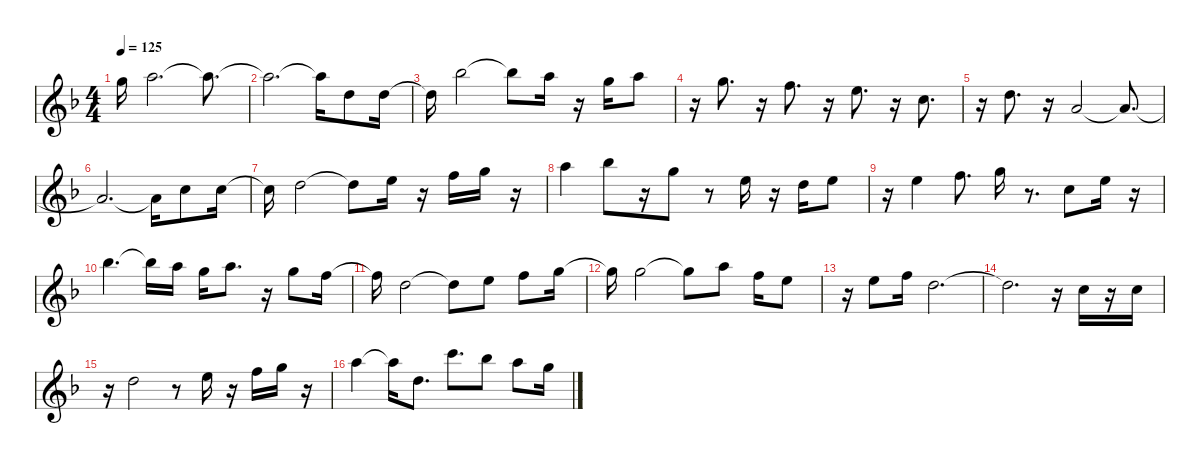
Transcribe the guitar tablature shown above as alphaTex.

\defaultSystemsLayout 4
\hideDynamics
\bracketExtendMode nobrackets
\singleTrackTrackNamePolicy hidden
\multiTrackTrackNamePolicy hidden
\firstSystemTrackNameMode fullname
\firstSystemTrackNameOrientation horizontal
\otherSystemsTrackNameOrientation horizontal
\track ("Accompagnement" "tpt.") {instrument trumpet}
\staff {score}
\tuning (E4 B3 G3 D3 A2 E2)
\displaytranspose 2
\ts (4 4)
\tempo 125
\clef g2
\ks f
13.1{t acc forcenatural}.16{dy f beam Down} 15.1{acc forcenatural}.2{d beam Down} 15.1{t acc forcenatural}.8{d beam Down} |
15.1{t acc forcenatural}.2{d beam Down} 15.1{t acc forcenatural}.16{beam Down} 13.2{acc forcenatural}.8{beam Down} 13.2{acc forcenatural}.16{beam Down} |
13.2{t acc forcenatural}.16{beam Down} 16.1{acc b}.2{beam Down} 16.1{t acc b}.8{beam Down} 15.1{acc forcenatural}.16{beam Down} r.16{beam Down} 13.1{acc forcenatural}.16{beam Down} 15.1{acc forcenatural}.8{beam Down} |
r.16{beam Down} 13.1{acc forcenatural}.8{d beam Down} r.16{beam Down} 11.1{acc forcenatural}.8{d beam Down} r.16{beam Down} 10.1{acc forcenatural}.8{d beam Down} r.16{beam Down} 11.2{acc forcenatural}.8{d beam Down} |
r.16{beam Down} 8.1{acc forcenatural}.8{d beam Down} r.16{beam Down} 8.2{acc forcenatural}.2{beam Up} 8.2{t acc forcenatural}.8{d beam Up} |
8.2{t acc forcenatural}.2{d beam Up} 8.2{t acc forcenatural}.16{beam Down} 6.1{acc forcenatural}.8{beam Down} 6.1{acc forcenatural}.16{beam Down} |
6.1{t acc forcenatural}.16{beam Down} 8.1{acc forcenatural}.2{beam Down} 8.1{t acc forcenatural}.8{beam Down} 10.1{acc forcenatural}.16{beam Down} r.16{beam Down} 11.1{acc forcenatural}.16{beam Down} 13.1{acc forcenatural}.16{beam Down} r.16{beam Down} |
15.1{acc forcenatural}.4{beam Down} 16.1{acc b}.8{beam Down} r.16{beam Down} 13.1{acc forcenatural}.8{beam Down} r.8{beam Down} 15.2{acc forcenatural}.16{beam Down} r.16{beam Down} 13.2{acc forcenatural}.16{beam Down} 15.2{acc forcenatural}.8{beam Down} |
r.16{beam Down} 15.2{acc forcenatural}.4{beam Down} 16.2{acc forcenatural}.8{d beam Down} 13.1{acc forcenatural}.16{beam Down} r.8{d beam Down} 15.3{acc forcenatural}.8{beam Down} 15.2{acc forcenatural}.16{beam Down} r.16{beam Down} |
16.1{acc b}.4{d beam Down} 16.1{t acc b}.16{beam Down} 15.1{acc forcenatural}.16{beam Down} 13.1{acc forcenatural}.16{beam Down} 15.1{acc forcenatural}.8{d beam Down} r.16{beam Down} 13.1{acc forcenatural}.8{beam Down} 11.1{acc forcenatural}.16{beam Down} |
11.1{t acc forcenatural}.16{beam Down} 13.2{acc forcenatural}.2{beam Down} 13.2{t acc forcenatural}.8{beam Down} 10.1{acc forcenatural}.8{beam Down} 11.1{acc forcenatural}.8{beam Down} 13.1{acc forcenatural}.16{beam Down} |
13.1{t acc forcenatural}.16{beam Down} 13.1{acc forcenatural}.2{beam Down} 13.1{t acc forcenatural}.8{beam Down} 15.1{acc forcenatural}.8{beam Down} 16.2{acc forcenatural}.16{beam Down} 15.2{acc forcenatural}.8{beam Down} |
r.16{beam Down} 15.2{acc forcenatural}.8{beam Down} 16.2{acc forcenatural}.16{beam Down} 17.3{acc forcenatural}.2{d beam Down} |
17.3{t acc forcenatural}.2{d beam Down} r.16{beam Down} 15.3{acc forcenatural}.16{beam Down} r.16{beam Down} 15.3{acc forcenatural}.16{beam Down} |
r.16{beam Down} 13.2{acc forcenatural}.2{beam Down} r.8{beam Down} 15.2{acc forcenatural}.16{beam Down} r.16{beam Down} 16.2{acc forcenatural}.16{beam Down} 13.1{acc forcenatural}.16{beam Down} r.16{beam Down} |
15.1{acc forcenatural}.4{beam Down} 15.1{t acc forcenatural}.16{beam Down} 13.2{acc forcenatural}.8{d beam Down} 18.1{acc forcenatural}.8{d beam Down} 16.1{acc b}.8{beam Down} 15.1{acc forcenatural}.8{beam Down} 13.1{acc forcenatural}.16{beam Down}
